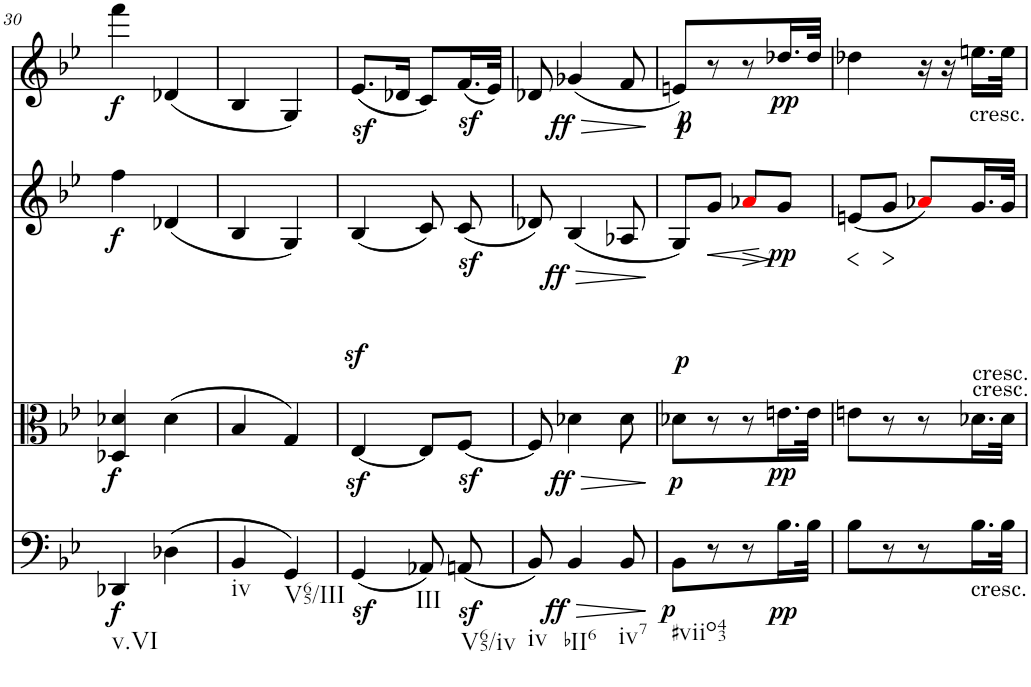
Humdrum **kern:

**kern	**dynam	**kern	**dynam	**kern	**dynam	**kern	**dynam
*part4	*part4	*part3	*part3	*part2	*part2	*part1	*part1
*staff4	*staff4	*staff3	*staff3	*staff2	*staff2	*staff1	*staff1
*I"Violoncello	*	*I"Viola	*	*I"Violin II	*	*I"Violin I	*
!!LO:PB:g=z
*clefF4	*	*clefC3	*	*clefG2	*	*clefG2	*
*k[b-e-]	*	*k[b-e-]	*	*k[b-e-]	*	*k[b-e-]	*
*M2/4	*	*M2/4	*	*M2/4	*	*M2/4	*
=30	=30	=30	=30	=30	=30	=30	=30
!LO:TX:b:t=v.VI	!	!	!	!	!	!	!
!	!LO:DY:b	!	!LO:DY:b	!	!LO:DY:b	!	!LO:DY:b
4DD-X/	f	4D-X/ 4d-X/	f	4ff\	f	4fff\	f
(4D-X\	.	(4d-\	.	(4d-X/	.	(4d-X/	.
=31	=31	=31	=31	=31	=31	=31	=31
!LO:TX:b:t=iv	!	!	!	!	!	!	!
4BB-/	.	4B-/	.	4B-/	.	4B-/	.
!LO:TX:b:t=V65/III	!	!	!	!	!	!	!
4GG/)	.	4G/)	.	4G/)	.	4G/)	.
=32	=32	=32	=32	=32	=32	=32	=32
(4GGz</	.	[4E-z</	.	(4B-/	.	(8.e-z</L	.
.	.	.	.	.	.	16d-X/Jk	.
!LO:TX:b:t=III	!	!	!	!	!	!	!
8AA-X/)	.	8E-/L]	.	8c/)	.	8c/L)	.
!LO:TX:b:t=V65/iv	!	!	!	!	!	!	!
(8AAnz</	.	[8Fz</J	.	(8cz</	.	(16.fz</L	.
.	.	.	.	.	.	32e-/JJk)	.
=33	=33	=33	=33	=33	=33	=33	=33
!LO:TX:b:t=iv	!	!	!	!	!	!	!
8BB-/)	.	8F/]	.	8d-X/)	.	8d-X/	.
!LO:TX:b:t=bII6	!	!	!	!	!	!	!
!	!LO:HP:b	!	!LO:HP:b	!	!LO:HP:b	!	!LO:HP:b
!	!LO:DY:n=1:b	!	!LO:DY:n=1:b	!	!LO:DY:n=1:b	!	!LO:DY:n=1:b
4BB-/	> ff	4d-X\	> ff	(4B-/	> ff	(4g-X/	> ff
!LO:TX:b:t=iv7	!	!	!	!	!	!	!
8BB-/	.	8d-\	.	8A-X/	.	8f/	.
.	]	.	]	.	]	.	]
=34	=34	=34	=34	=34	=34	=34	=34
!LO:TX:b:t=#viio43	!	!	!	!	!	!	!
!	!LO:DY:b	!	!LO:DY:a	!	!	!	!
!	!	!	!LO:DY:n=1:b	!	!	!	!LO:DY:b
!	!	!	!	!	!	!	!LO:DY:n=1:b
8BB-\L	p	8d-X\L	p p	8G/L)	.	8en/L)	p p
!	!	!	!	!	!LO:HP:b	!	!
8r	.	8r	.	8g/J	<	8r	.
!	!	!	!	!	!LO:HP:b	!	!
8r	.	8r	.	8a-Xi/L	>	8r	.
!	!LO:DY:b	!	!LO:DY:n=2:b	!	!LO:DY:n=1:b	!	!LO:DY:n=2:b
16.B-\L	pp	16.en\L	pp	8g/J	[ pp	16.dd-X/L	pp
32B-\JJk	.	32e\JJk	.	.	.	32dd-/JJk	.
.	.	.	.	.	]	.	.
=35	=35	=35	=35	=35	=35	=35	=35
!	!	!	!	!	!LO:HP:b	!	!
8B-\L	.	8en\L	.	(8en/L	<	4dd-X\	.
!	!	!	!	!	!LO:HP:b	!	!
8r	.	8r	.	8g/J	>	.	.
8r	.	8r	.	8a-Xi/L)	[	16r	.
.	.	.	.	.	.	16r	.
!	!	!	!	!	!	!LO:TX:b:t=cresc.	!
!	!	!	!	!LO:TX:b:t=cresc.	!	!	!
!	!	!	!	!LO:TX:b:t=cresc.	!	!	!
!LO:TX:b:t=cresc.	!	!	!	!	!	!	!
16.B-\L	.	16.d-X\L	.	16.g/L	]	16.een\LL	.
32B-\JJk	.	32d-\JJk	.	32g/JJk	.	32ee\JJk	.
=	=	=	=	=	=	=	=
*-	*-	*-	*-	*-	*-	*-	*-
